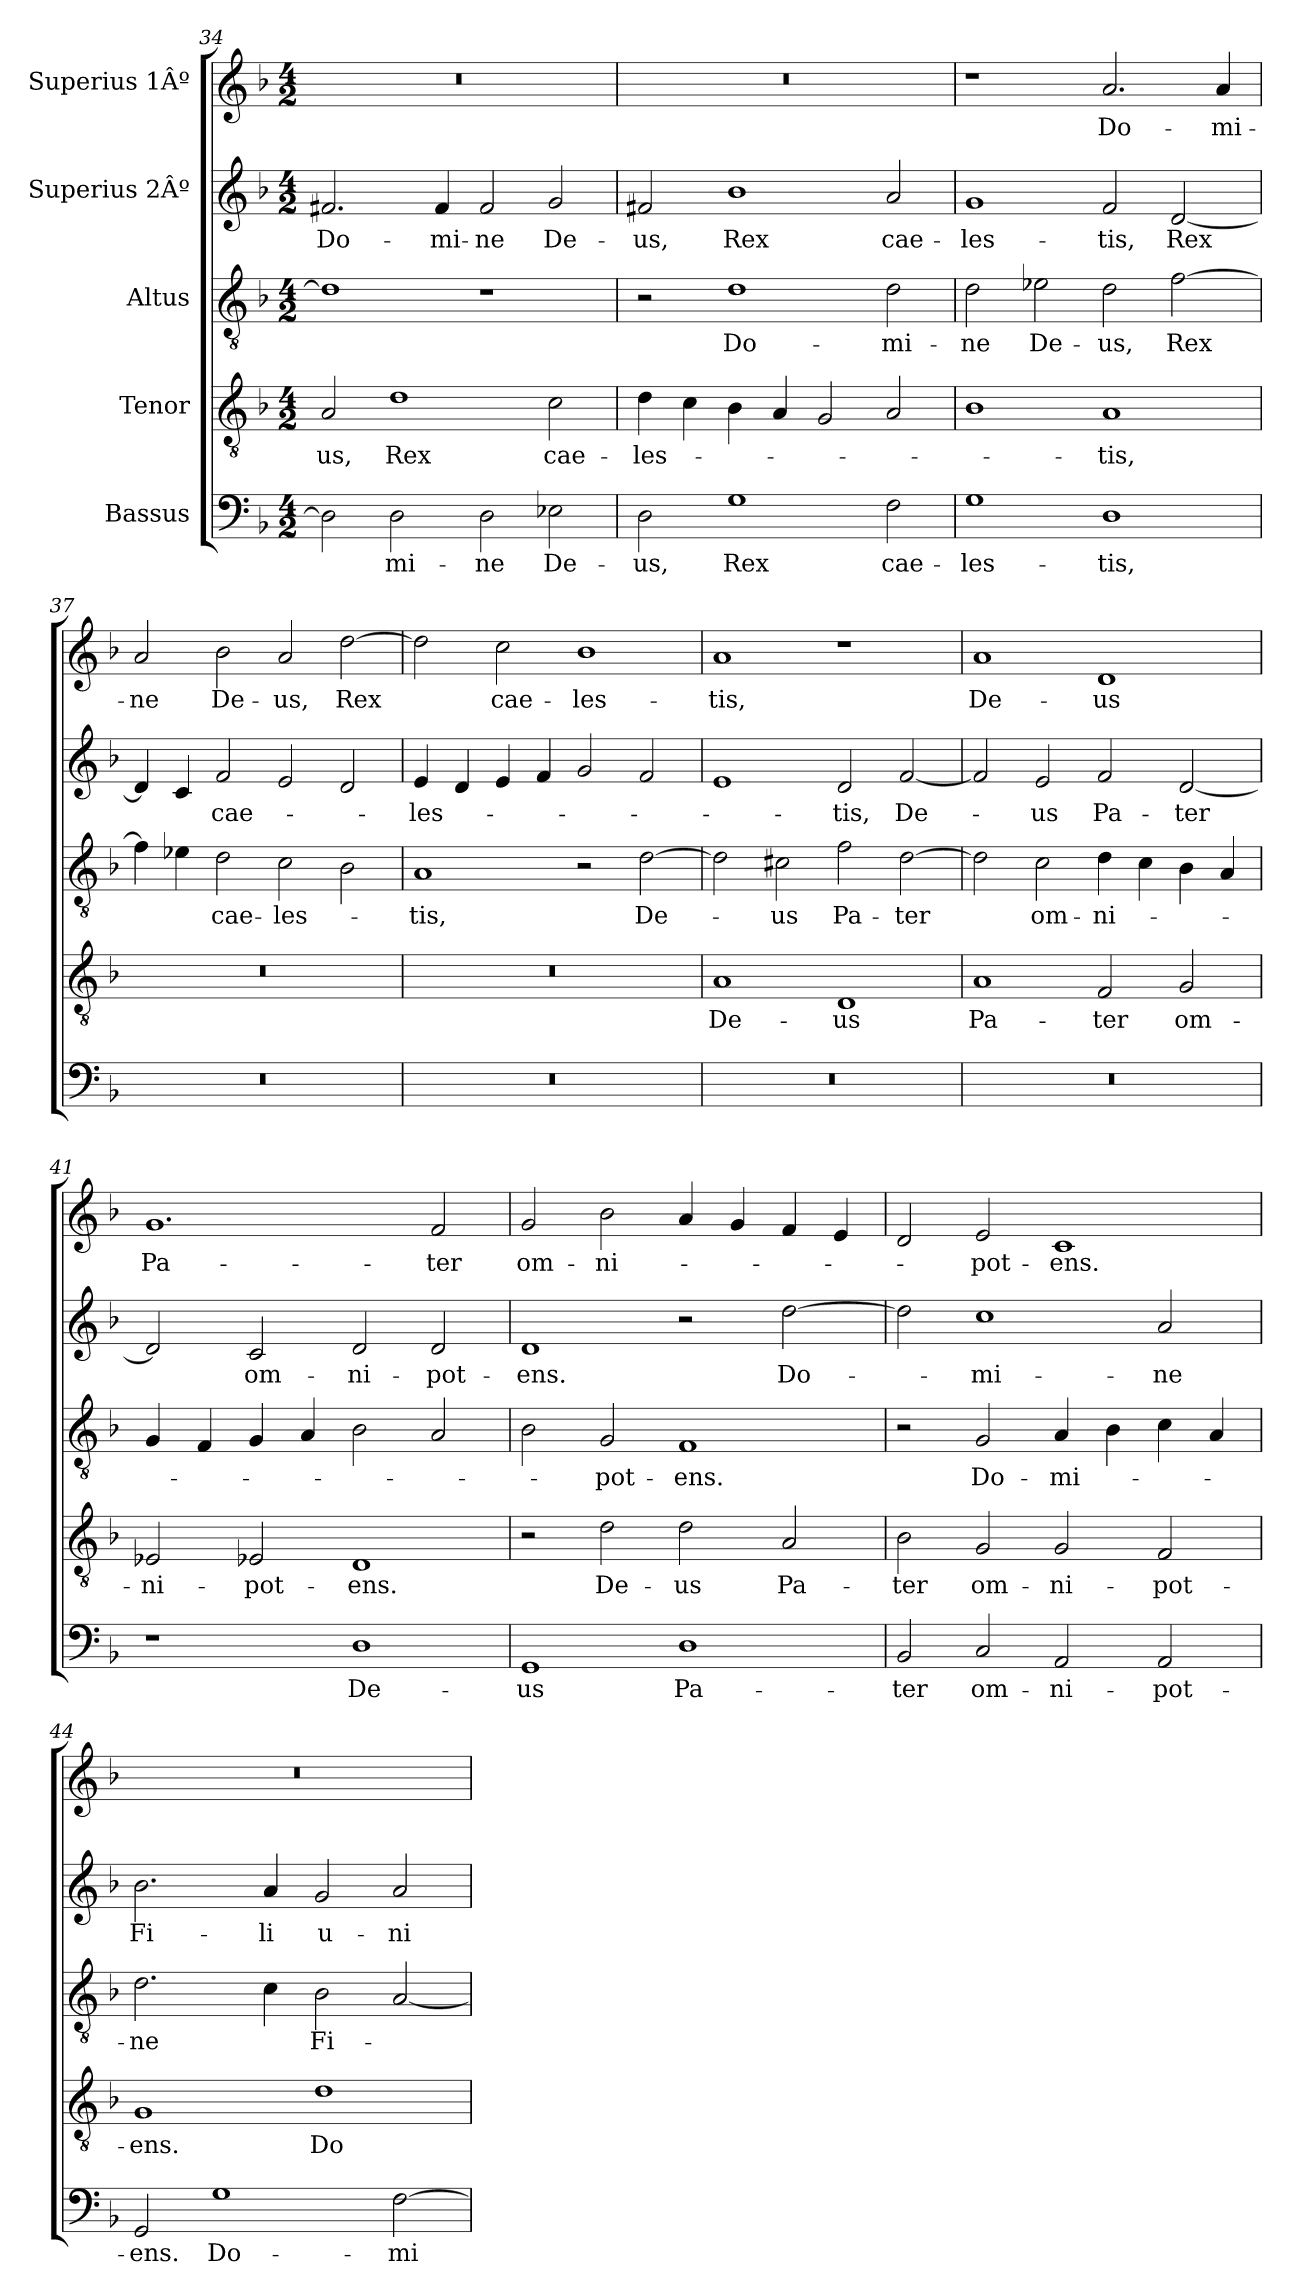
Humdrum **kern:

**kern	**text	**kern	**text	**kern	**text	**kern	**text	**kern	**text
*part5	*part5	*part4	*part4	*part3	*part3	*part2	*part2	*part1	*part1
*staff5	*staff5	*staff4	*staff4	*staff3	*staff3	*staff2	*staff2	*staff1	*staff1
*I"Bassus	*	*I"Tenor	*	*I"Altus	*	*I"Superius 2Âº	*	*I"Superius 1Âº	*
*clefF4	*	*clefGv2	*	*clefGv2	*	*clefG2	*	*clefG2	*
*k[b-]	*	*k[b-]	*	*k[b-]	*	*k[b-]	*	*k[b-]	*
*M4/2	*	*M4/2	*	*M4/2	*	*M4/2	*	*M4/2	*
=34	=34	=34	=34	=34	=34	=34	=34	=34	=34
2D\]	.	2A/	-us,	1d\]	.	2.f#X/	Do-	0r	.
2D\	-mi-	1d\	Rex	.	.	.	.	.	.
.	.	.	.	.	.	4f#/	-mi-	.	.
2D\	-ne	.	.	1r	.	2f#/	-ne	.	.
2E-X\	De-	2c\	cae-	.	.	2g/	De-	.	.
=35	=35	=35	=35	=35	=35	=35	=35	=35	=35
2D\	-us,	4d\	-les-	2r	.	2f#X/	-us,	0r	.
.	.	4c\	.	.	.	.	.	.	.
1G\	Rex	4B-\	.	1d\	Do-	1b-\	Rex	.	.
.	.	4A/	.	.	.	.	.	.	.
.	.	2G/	.	.	.	.	.	.	.
2F\	cae-	2A/	.	2d\	-mi-	2a/	cae-	.	.
=36	=36	=36	=36	=36	=36	=36	=36	=36	=36
1G\	-les-	1B-\	.	2d\	-ne	1g/	-les-	1r	.
.	.	.	.	2e-X\	De-	.	.	.	.
1D\	-tis,	1A/	-tis,	2d\	-us,	2f/	-tis,	2.a/	Do-
.	.	.	.	[2f\	Rex	[2d/	Rex	.	.
.	.	.	.	.	.	.	.	4a/	-mi-
=37	=37	=37	=37	=37	=37	=37	=37	=37	=37
0r	.	0r	.	4f\]	.	4d/]	.	2a/	-ne
.	.	.	.	4e-X\	.	4c/	.	.	.
.	.	.	.	2d\	cae-	2f/	cae-	2b-\	De-
.	.	.	.	2c\	-les-	2e/	.	2a/	-us,
.	.	.	.	2B-\	.	2d/	.	[2dd\	Rex
=38	=38	=38	=38	=38	=38	=38	=38	=38	=38
0r	.	0r	.	1A/	-tis,	4e/	-les-	2dd\]	.
.	.	.	.	.	.	4d/	.	.	.
.	.	.	.	.	.	4e/	.	2cc\	cae-
.	.	.	.	.	.	4f/	.	.	.
.	.	.	.	2r	.	2g/	.	1b-\	-les-
.	.	.	.	[2d\	De-	2f/	.	.	.
=39	=39	=39	=39	=39	=39	=39	=39	=39	=39
0r	.	1A/	De-	2d\]	.	1e/	.	1a/	-tis,
.	.	.	.	2c#X\	-us	.	.	.	.
.	.	1D/	-us	2f\	Pa-	2d/	-tis,	1r	.
.	.	.	.	[2d\	-ter	[2f/	De-	.	.
=40	=40	=40	=40	=40	=40	=40	=40	=40	=40
0r	.	1A/	Pa-	2d\]	.	2f/]	.	1a/	De-
.	.	.	.	2c\	om-	2e/	-us	.	.
.	.	2F/	-ter	4d\	-ni-	2f/	Pa-	1d/	-us
.	.	.	.	4c\	.	.	.	.	.
.	.	2G/	om-	4B-\	.	[2d/	-ter	.	.
.	.	.	.	4A/	.	.	.	.	.
=41	=41	=41	=41	=41	=41	=41	=41	=41	=41
1r	.	2E-X/	-ni-	4G/	.	2d/]	.	1.g/	Pa-
.	.	.	.	4F/	.	.	.	.	.
.	.	2E-X/	-pot-	4G/	.	2c/	om-	.	.
.	.	.	.	4A/	.	.	.	.	.
1D\	De-	1D/	-ens.	2B-\	.	2d/	-ni-	.	.
.	.	.	.	2A/	.	2d/	-pot-	2f/	-ter
=42	=42	=42	=42	=42	=42	=42	=42	=42	=42
1GG/	-us	2r	.	2B-\	.	1d/	-ens.	2g/	om-
.	.	2d\	De-	2G/	-pot-	.	.	2b-\	-ni-
1D\	Pa-	2d\	-us	1F/	-ens.	2r	.	4a/	.
.	.	.	.	.	.	.	.	4g/	.
.	.	2A/	Pa-	.	.	[2dd\	Do-	4f/	.
.	.	.	.	.	.	.	.	4e/	.
=43	=43	=43	=43	=43	=43	=43	=43	=43	=43
2BB-/	-ter	2B-\	-ter	2r	.	2dd\]	.	2d/	.
2C/	om-	2G/	om-	2G/	Do-	1cc\	-mi-	2e/	-pot-
2AA/	-ni-	2G/	-ni-	4A/	-mi-	.	.	1c/	-ens.
.	.	.	.	4B-\	.	.	.	.	.
2AA/	-pot-	2F/	-pot-	4c\	.	2a/	-ne	.	.
.	.	.	.	4A/	.	.	.	.	.
=44	=44	=44	=44	=44	=44	=44	=44	=44	=44
2GG/	-ens.	1G/	-ens.	2.d\	-ne	2.b-\	Fi-	0r	.
1G\	Do-	.	.	.	.	.	.	.	.
.	.	.	.	4c\	.	4a/	-li	.	.
.	.	1d\	Do-	2B-\	Fi-	2g/	u-	.	.
[2F\	-mi-	.	.	[2A/	.	2a/	-ni-	.	.
=	=	=	=	=	=	=	=	=	=
*-	*-	*-	*-	*-	*-	*-	*-	*-	*-
